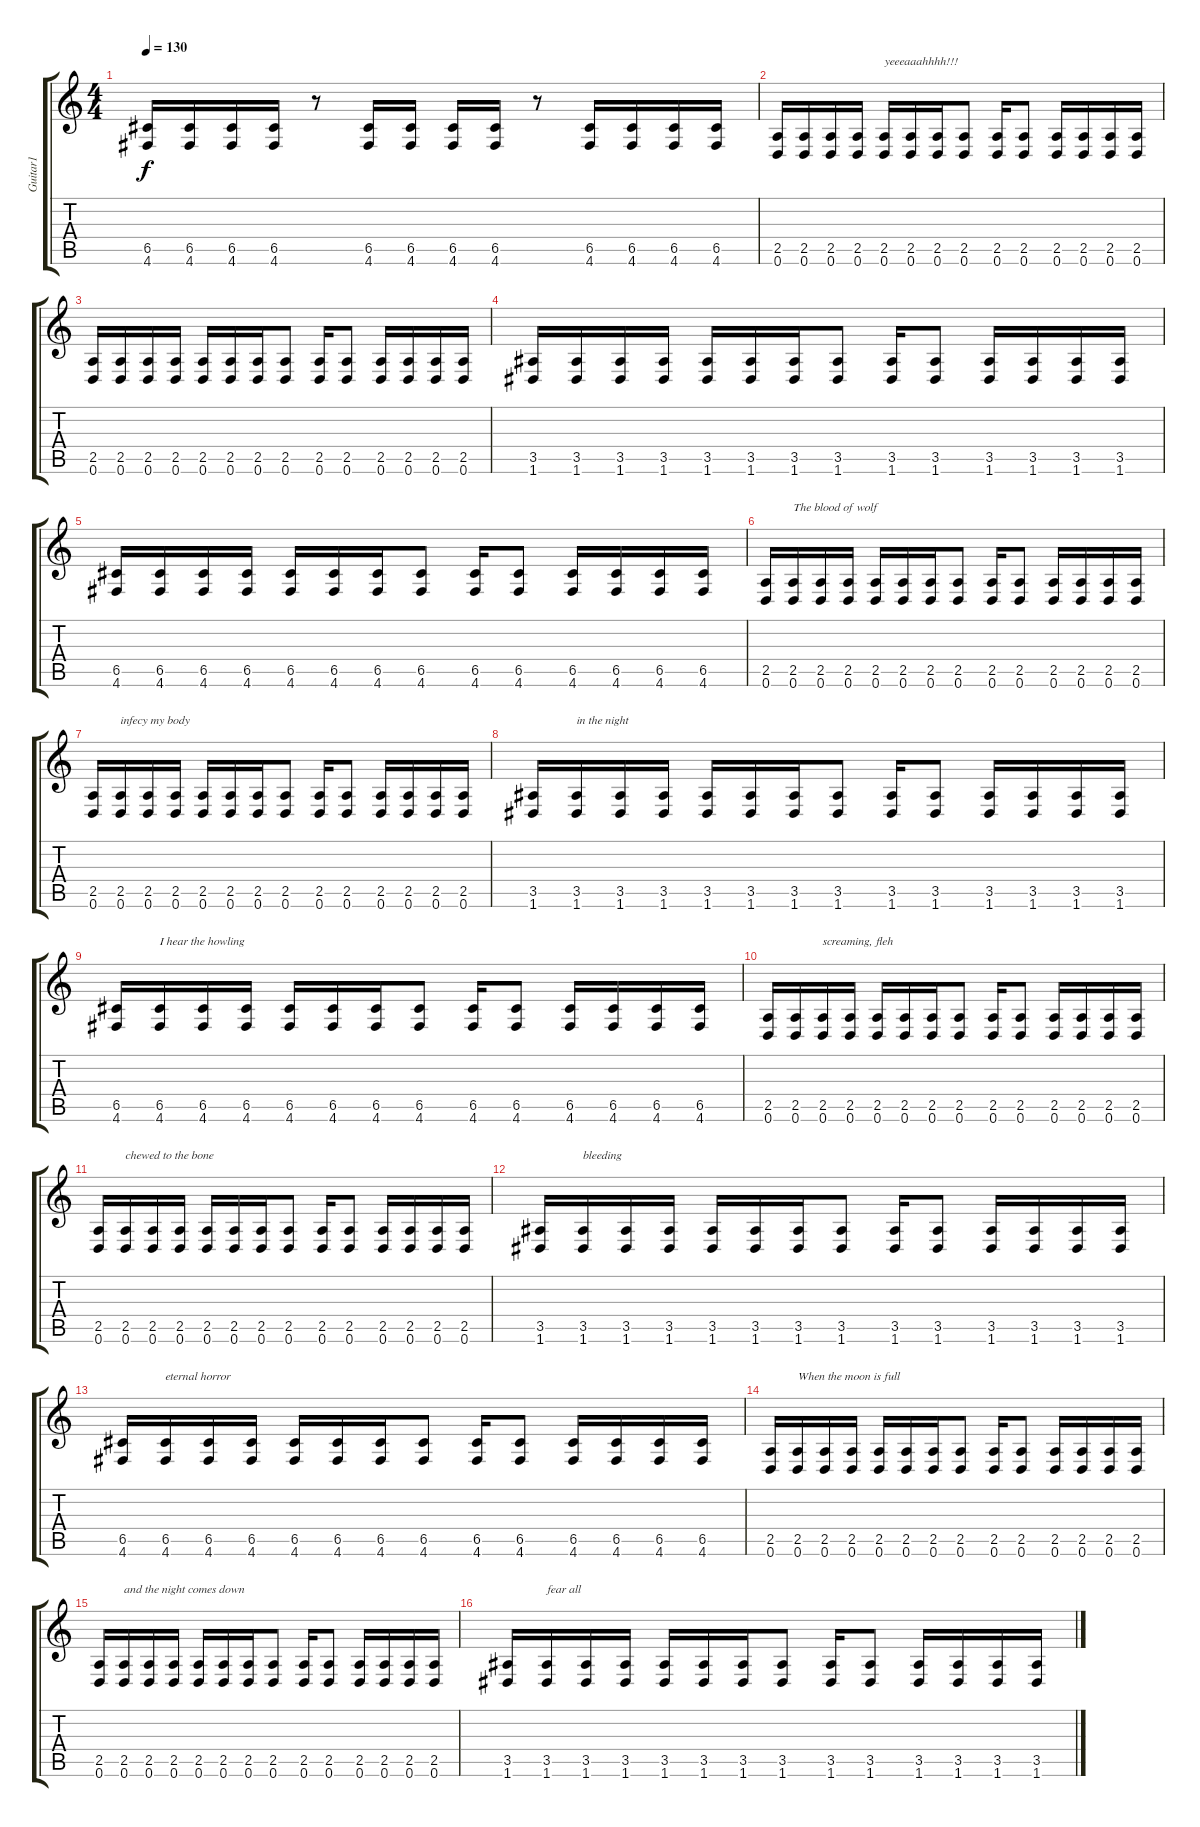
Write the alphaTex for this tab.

\track ("Guitar1" "Guitar1") {instrument distortionguitar}
\staff {score tabs}
\tuning (D4 A3 F3 C3 G2 D2) {hide}
\ts (4 4)
\tempo 130
\clef g2
\ks c
(6.5 4.6).16{dy f} (6.5 4.6).16 (6.5 4.6).16 (6.5 4.6).16 r.8 (6.5 4.6).16 (6.5 4.6).16 (6.5 4.6).16 (6.5 4.6).16 r.8 (6.5 4.6).16 (6.5 4.6).16 (6.5 4.6).16 (6.5 4.6).16 |
(2.5 0.6).16 (2.5 0.6).16 (2.5 0.6).16 (2.5 0.6).16 (2.5 0.6).16{txt "yeeeaaahhhh!!!"} (2.5 0.6).16 (2.5 0.6).16 (2.5 0.6).8 (2.5 0.6).16 (2.5 0.6).8 (2.5 0.6).16 (2.5 0.6).16 (2.5 0.6).16 (2.5 0.6).16 |
(2.5 0.6).16 (2.5 0.6).16 (2.5 0.6).16 (2.5 0.6).16 (2.5 0.6).16 (2.5 0.6).16 (2.5 0.6).16 (2.5 0.6).8 (2.5 0.6).16 (2.5 0.6).8 (2.5 0.6).16 (2.5 0.6).16 (2.5 0.6).16 (2.5 0.6).16 |
(3.5 1.6).16 (3.5 1.6).16 (3.5 1.6).16 (3.5 1.6).16 (3.5 1.6).16 (3.5 1.6).16 (3.5 1.6).16 (3.5 1.6).8 (3.5 1.6).16 (3.5 1.6).8 (3.5 1.6).16 (3.5 1.6).16 (3.5 1.6).16 (3.5 1.6).16 |
(6.5 4.6).16 (6.5 4.6).16 (6.5 4.6).16 (6.5 4.6).16 (6.5 4.6).16 (6.5 4.6).16 (6.5 4.6).16 (6.5 4.6).8 (6.5 4.6).16 (6.5 4.6).8 (6.5 4.6).16 (6.5 4.6).16 (6.5 4.6).16 (6.5 4.6).16 |
(2.5 0.6).16 (2.5 0.6).16{txt "The blood of wolf"} (2.5 0.6).16 (2.5 0.6).16 (2.5 0.6).16 (2.5 0.6).16 (2.5 0.6).16 (2.5 0.6).8 (2.5 0.6).16 (2.5 0.6).8 (2.5 0.6).16 (2.5 0.6).16 (2.5 0.6).16 (2.5 0.6).16 |
(2.5 0.6).16 (2.5 0.6).16{txt "infecy my body"} (2.5 0.6).16 (2.5 0.6).16 (2.5 0.6).16 (2.5 0.6).16 (2.5 0.6).16 (2.5 0.6).8 (2.5 0.6).16 (2.5 0.6).8 (2.5 0.6).16 (2.5 0.6).16 (2.5 0.6).16 (2.5 0.6).16 |
(3.5 1.6).16 (3.5 1.6).16{txt "in the night "} (3.5 1.6).16 (3.5 1.6).16 (3.5 1.6).16 (3.5 1.6).16 (3.5 1.6).16 (3.5 1.6).8 (3.5 1.6).16 (3.5 1.6).8 (3.5 1.6).16 (3.5 1.6).16 (3.5 1.6).16 (3.5 1.6).16 |
(6.5 4.6).16 (6.5 4.6).16{txt "I hear the howling"} (6.5 4.6).16 (6.5 4.6).16 (6.5 4.6).16 (6.5 4.6).16 (6.5 4.6).16 (6.5 4.6).8 (6.5 4.6).16 (6.5 4.6).8 (6.5 4.6).16 (6.5 4.6).16 (6.5 4.6).16 (6.5 4.6).16 |
(2.5 0.6).16 (2.5 0.6).16 (2.5 0.6).16{txt "screaming, fleh"} (2.5 0.6).16 (2.5 0.6).16 (2.5 0.6).16 (2.5 0.6).16 (2.5 0.6).8 (2.5 0.6).16 (2.5 0.6).8 (2.5 0.6).16 (2.5 0.6).16 (2.5 0.6).16 (2.5 0.6).16 |
(2.5 0.6).16 (2.5 0.6).16{txt "chewed to the bone"} (2.5 0.6).16 (2.5 0.6).16 (2.5 0.6).16 (2.5 0.6).16 (2.5 0.6).16 (2.5 0.6).8 (2.5 0.6).16 (2.5 0.6).8 (2.5 0.6).16 (2.5 0.6).16 (2.5 0.6).16 (2.5 0.6).16 |
(3.5 1.6).16 (3.5 1.6).16{txt "bleeding"} (3.5 1.6).16 (3.5 1.6).16 (3.5 1.6).16 (3.5 1.6).16 (3.5 1.6).16 (3.5 1.6).8 (3.5 1.6).16 (3.5 1.6).8 (3.5 1.6).16 (3.5 1.6).16 (3.5 1.6).16 (3.5 1.6).16 |
(6.5 4.6).16 (6.5 4.6).16{txt "eternal horror"} (6.5 4.6).16 (6.5 4.6).16 (6.5 4.6).16 (6.5 4.6).16 (6.5 4.6).16 (6.5 4.6).8 (6.5 4.6).16 (6.5 4.6).8 (6.5 4.6).16 (6.5 4.6).16 (6.5 4.6).16 (6.5 4.6).16 |
(2.5 0.6).16 (2.5 0.6).16{txt "When the moon is full"} (2.5 0.6).16 (2.5 0.6).16 (2.5 0.6).16 (2.5 0.6).16 (2.5 0.6).16 (2.5 0.6).8 (2.5 0.6).16 (2.5 0.6).8 (2.5 0.6).16 (2.5 0.6).16 (2.5 0.6).16 (2.5 0.6).16 |
(2.5 0.6).16 (2.5 0.6).16{txt "and the night comes down"} (2.5 0.6).16 (2.5 0.6).16 (2.5 0.6).16 (2.5 0.6).16 (2.5 0.6).16 (2.5 0.6).8 (2.5 0.6).16 (2.5 0.6).8 (2.5 0.6).16 (2.5 0.6).16 (2.5 0.6).16 (2.5 0.6).16 |
(3.5 1.6).16 (3.5 1.6).16{txt "fear all"} (3.5 1.6).16 (3.5 1.6).16 (3.5 1.6).16 (3.5 1.6).16 (3.5 1.6).16 (3.5 1.6).8 (3.5 1.6).16 (3.5 1.6).8 (3.5 1.6).16 (3.5 1.6).16 (3.5 1.6).16 (3.5 1.6).16
